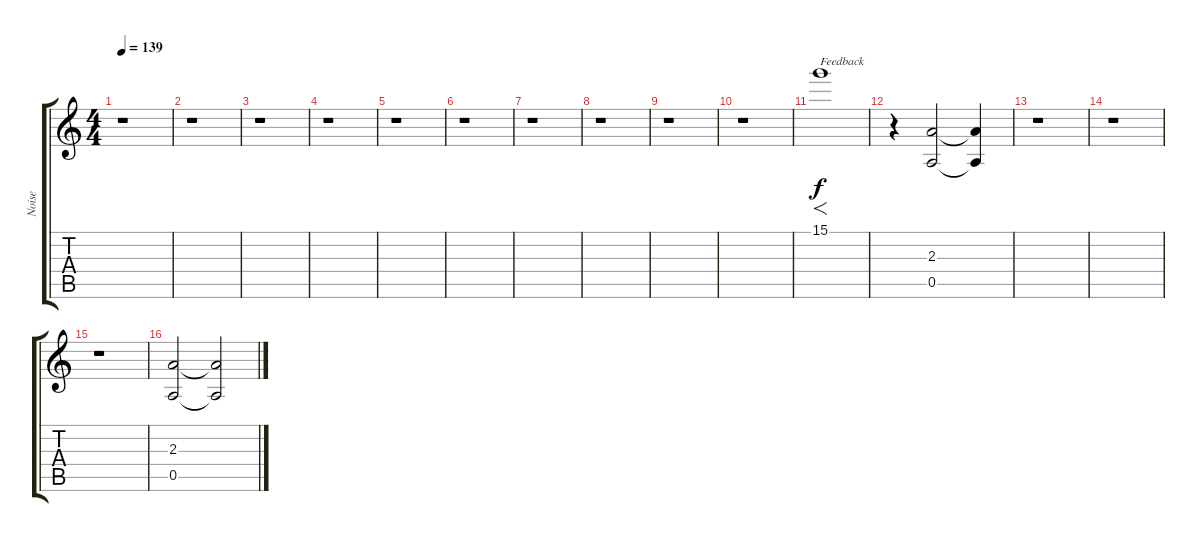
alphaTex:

\track ("Noise" "Noise") {instrument distortionguitar}
\staff {score tabs}
\tuning (E4 B3 G3 D3 A2 E2) {hide}
\ts (4 4)
\tempo 139
\clef g2
\ks c
r.1{dy f} |
r.1 |
r.1 |
r.1 |
r.1 |
r.1 |
r.1 |
r.1 |
r.1 |
r.1 |
15.1.1{f txt "Feedback"} |
r.4 (2.3 0.5).2{volume 16 instrument reversecymbal} (2.3{t} 0.5{t}).4 |
r.1 |
r.1 |
r.1 |
(2.3 0.5).2 (2.3{t} 0.5{t}).2
